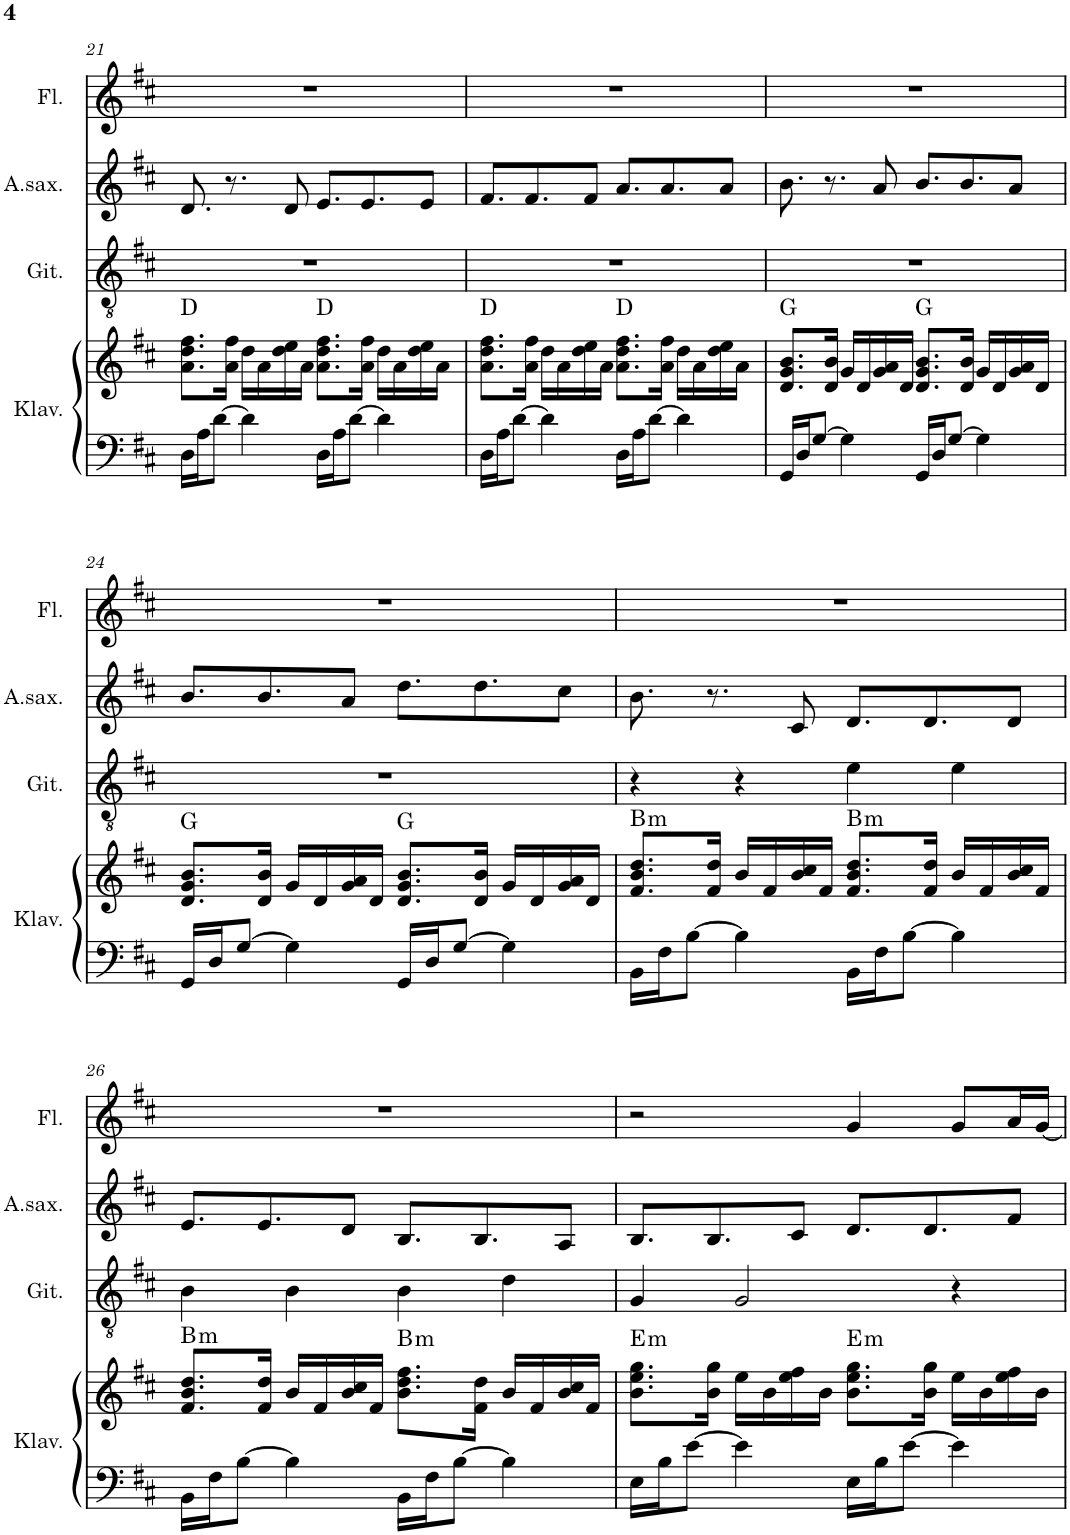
**kern	**kern	**harte	**kern	**kern	**kern
*part4	*part4	*part4	*part3	*part2	*part1
*staff5	*staff4	*	*staff3	*staff2	*staff1
*I"Klavier	*	*	*I"Akustische Gitarre	*I"Altsaxophon	*I"Flöte
*I'Klav.	*	*	*I'Git.	*I'A.sax.	*I'Fl.
!!LO:PB:g=z
*clefF4	*clefG2	*	*clefGv2	*clefG2	*clefG2
*	*	*	*	*ITrd5c9	*
*k[f#c#]	*k[f#c#]	*	*k[f#c#]	*k[f#c#]	*k[f#c#]
*M4/4	*M4/4	*	*M4/4	*M4/4	*M4/4
=21	=21	=21	=21	=21	=21
16D\LL	8.a\ 8.dd\ 8.ff#\L	D:maj	1r	8.d/	1r
16A\J	.	.	.	.	.
[8d\J	.	.	.	.	.
.	16a\ 16ff#\Jk	.	.	8.r	.
4d\]	16dd\LL	.	.	.	.
.	16a\	.	.	.	.
.	16dd\ 16ee\	.	.	8d/	.
.	16a\JJ	.	.	.	.
16D\LL	8.a\ 8.dd\ 8.ff#\L	D:maj	.	8.e/L	.
16A\J	.	.	.	.	.
[8d\J	.	.	.	.	.
.	16a\ 16ff#\Jk	.	.	8.e/	.
4d\]	16dd\LL	.	.	.	.
.	16a\	.	.	.	.
.	16dd\ 16ee\	.	.	8e/J	.
.	16a\JJ	.	.	.	.
=22	=22	=22	=22	=22	=22
16D\LL	8.a\ 8.dd\ 8.ff#\L	D:maj	1r	8.f#/L	1r
16A\J	.	.	.	.	.
[8d\J	.	.	.	.	.
.	16a\ 16ff#\Jk	.	.	8.f#/	.
4d\]	16dd\LL	.	.	.	.
.	16a\	.	.	.	.
.	16dd\ 16ee\	.	.	8f#/J	.
.	16a\JJ	.	.	.	.
16D\LL	8.a\ 8.dd\ 8.ff#\L	D:maj	.	8.a/L	.
16A\J	.	.	.	.	.
[8d\J	.	.	.	.	.
.	16a\ 16ff#\Jk	.	.	8.a/	.
4d\]	16dd\LL	.	.	.	.
.	16a\	.	.	.	.
.	16dd\ 16ee\	.	.	8a/J	.
.	16a\JJ	.	.	.	.
=23	=23	=23	=23	=23	=23
16GG/LL	8.d/ 8.g/ 8.b/L	G:maj	1r	8.b\	1r
16D/J	.	.	.	.	.
[8G/J	.	.	.	.	.
.	16d/ 16b/Jk	.	.	8.r	.
4G\]	16g/LL	.	.	.	.
.	16d/	.	.	.	.
.	16g/ 16a/	.	.	8a/	.
.	16d/JJ	.	.	.	.
16GG/LL	8.d/ 8.g/ 8.b/L	G:maj	.	8.b/L	.
16D/J	.	.	.	.	.
[8G/J	.	.	.	.	.
.	16d/ 16b/Jk	.	.	8.b/	.
4G\]	16g/LL	.	.	.	.
.	16d/	.	.	.	.
.	16g/ 16a/	.	.	8a/J	.
.	16d/JJ	.	.	.	.
!!LO:LB:g=z
=24	=24	=24	=24	=24	=24
16GG/LL	8.d/ 8.g/ 8.b/L	G:maj	1r	8.b/L	1r
16D/J	.	.	.	.	.
[8G/J	.	.	.	.	.
.	16d/ 16b/Jk	.	.	8.b/	.
4G\]	16g/LL	.	.	.	.
.	16d/	.	.	.	.
.	16g/ 16a/	.	.	8a/J	.
.	16d/JJ	.	.	.	.
16GG/LL	8.d/ 8.g/ 8.b/L	G:maj	.	8.dd\L	.
16D/J	.	.	.	.	.
[8G/J	.	.	.	.	.
.	16d/ 16b/Jk	.	.	8.dd\	.
4G\]	16g/LL	.	.	.	.
.	16d/	.	.	.	.
.	16g/ 16a/	.	.	8cc#\J	.
.	16d/JJ	.	.	.	.
=25	=25	=25	=25	=25	=25
!	!	!LO:H:kt=m	!	!	!
16BB\LL	8.f#/ 8.b/ 8.dd/L	B:min	4r	8.b\	1r
16F#\J	.	.	.	.	.
[8B\J	.	.	.	.	.
.	16f#/ 16dd/Jk	.	.	8.r	.
4B\]	16b/LL	.	4r	.	.
.	16f#/	.	.	.	.
.	16b/ 16cc#/	.	.	8c#/	.
.	16f#/JJ	.	.	.	.
!	!	!LO:H:kt=m	!	!	!
16BB\LL	8.f#/ 8.b/ 8.dd/L	B:min	4e\	8.d/L	.
16F#\J	.	.	.	.	.
[8B\J	.	.	.	.	.
.	16f#/ 16dd/Jk	.	.	8.d/	.
4B\]	16b/LL	.	4e\	.	.
.	16f#/	.	.	.	.
.	16b/ 16cc#/	.	.	8d/J	.
.	16f#/JJ	.	.	.	.
!!LO:LB:g=z
=26	=26	=26	=26	=26	=26
!	!	!LO:H:kt=m	!	!	!
16BB\LL	8.f#/ 8.b/ 8.dd/L	B:min	4B\	8.e/L	1r
16F#\J	.	.	.	.	.
[8B\J	.	.	.	.	.
.	16f#/ 16dd/Jk	.	.	8.e/	.
4B\]	16b/LL	.	4B\	.	.
.	16f#/	.	.	.	.
.	16b/ 16cc#/	.	.	8d/J	.
.	16f#/JJ	.	.	.	.
!	!	!LO:H:kt=m	!	!	!
16BB\LL	8.b\ 8.dd\ 8.ff#\L	B:min	4B\	8.B/L	.
16F#\J	.	.	.	.	.
[8B\J	.	.	.	.	.
.	16f#\ 16dd\Jk	.	.	8.B/	.
4B\]	16b/LL	.	4d\	.	.
.	16f#/	.	.	.	.
.	16b/ 16cc#/	.	.	8A/J	.
.	16f#/JJ	.	.	.	.
=27	=27	=27	=27	=27	=27
!	!	!LO:H:kt=m	!	!	!
16E\LL	8.b\ 8.ee\ 8.gg\L	E:min	4G/	8.B/L	2r
16B\J	.	.	.	.	.
[8e\J	.	.	.	.	.
.	16b\ 16gg\Jk	.	.	8.B/	.
4e\]	16ee\LL	.	2G/	.	.
.	16b\	.	.	.	.
.	16ee\ 16ff#\	.	.	8c#/J	.
.	16b\JJ	.	.	.	.
!	!	!LO:H:kt=m	!	!	!
16E\LL	8.b\ 8.ee\ 8.gg\L	E:min	.	8.d/L	4g/
16B\J	.	.	.	.	.
[8e\J	.	.	.	.	.
.	16b\ 16gg\Jk	.	.	8.d/	.
4e\]	16ee\LL	.	4r	.	8g/L
.	16b\	.	.	.	.
.	16ee\ 16ff#\	.	.	8f#/J	16a/L
.	16b\JJ	.	.	.	[16g/JJ
=	=	=	=	=	=
*-	*-	*-	*-	*-	*-
